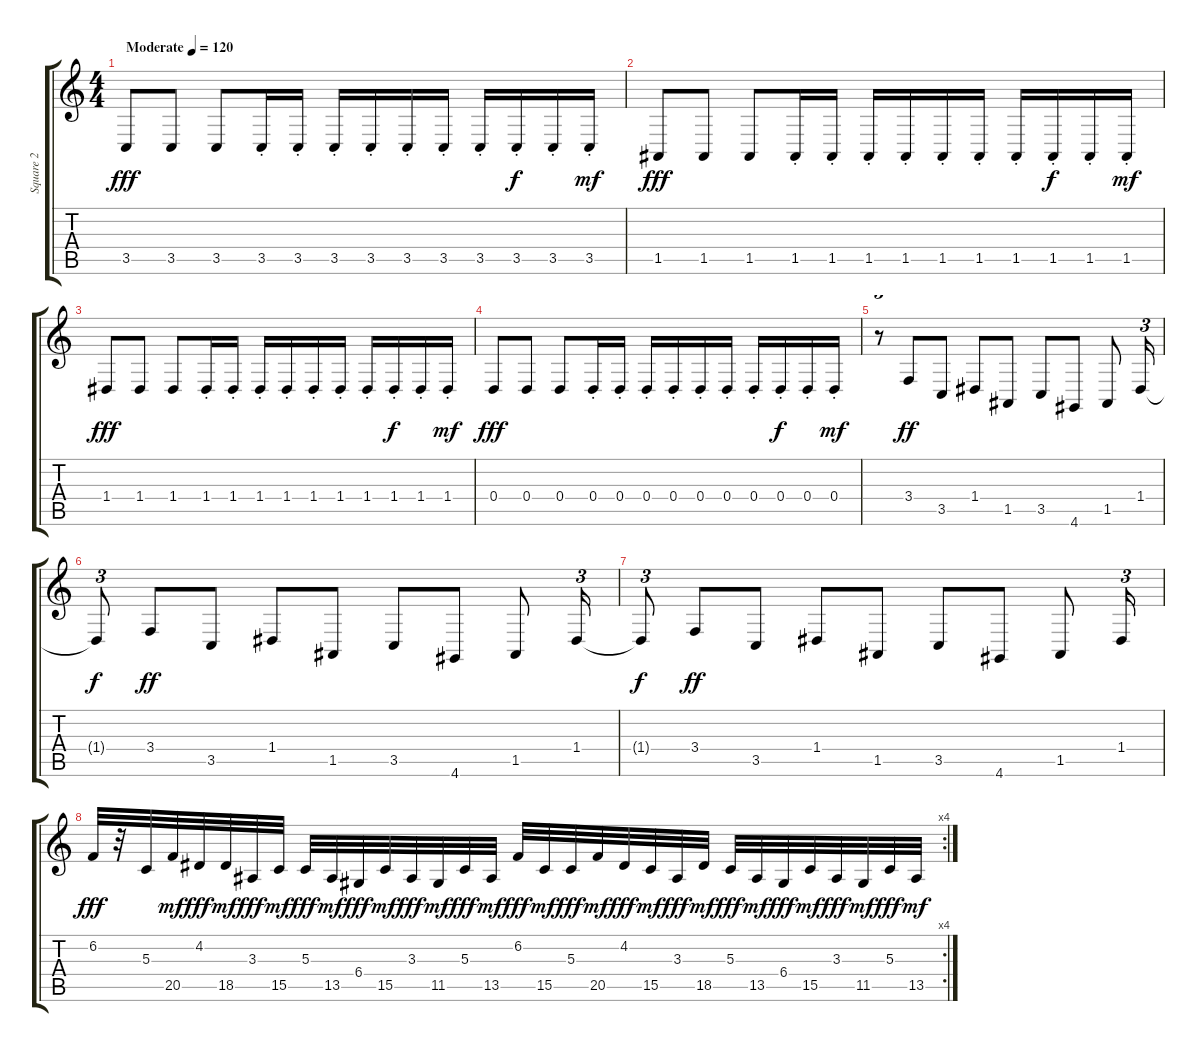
\track ("Square 2" "Square 2") {instrument lead1square}
\staff {score tabs}
\tuning (E4 B3 G3 D3 A2 E2) {hide}
\ts (4 4)
\tempo (120 "Moderate")
\clef g2
\ks c
3.5.8{dy fff instrument lead1square} 3.5.8 3.5.8 3.5{st}.16 3.5{st}.16 3.5{st}.16 3.5{st}.16 3.5{st}.16 3.5{st}.16 3.5{st}.16 3.5{st}.16{dy f} 3.5{st}.16 3.5{st}.16{dy mf} |
1.5.8{dy fff} 1.5.8 1.5.8 1.5{st}.16 1.5{st}.16 1.5{st}.16 1.5{st}.16 1.5{st}.16 1.5{st}.16 1.5{st}.16 1.5{st}.16{dy f} 1.5{st}.16 1.5{st}.16{dy mf} |
1.4.8{dy fff} 1.4.8 1.4.8 1.4{st}.16 1.4{st}.16 1.4{st}.16 1.4{st}.16 1.4{st}.16 1.4{st}.16 1.4{st}.16 1.4{st}.16{dy f} 1.4{st}.16 1.4{st}.16{dy mf} |
0.4.8{dy fff} 0.4.8 0.4.8 0.4{st}.16 0.4{st}.16 0.4{st}.16 0.4{st}.16 0.4{st}.16 0.4{st}.16 0.4{st}.16 0.4{st}.16{dy f} 0.4{st}.16 0.4{st}.16{dy mf} |
r.8{tu (3 2)} 3.4.8{dy ff} 3.5.8 1.4.8 1.5.8 3.5.8 4.6.8 1.5.8 1.4.16{tu (3 2)} |
1.4{t}.8{tu (3 2) dy f} 3.4.8{dy ff} 3.5.8 1.4.8 1.5.8 3.5.8 4.6.8 1.5.8 1.4.16{tu (3 2)} |
1.4{t}.8{tu (3 2) dy f} 3.4.8{dy ff} 3.5.8 1.4.8 1.5.8 3.5.8 4.6.8 1.5.8 1.4.16{tu (3 2)} |
\rc 4
6.2.32{dy fff} r.32 5.3.32 20.5.32{dy mf} 4.2.32{dy fff} 18.5.32{dy mf} 3.3.32{dy fff} 15.5.32{dy mf} 5.3.32{dy fff} 13.5.32{dy mf} 6.4.32{dy fff} 15.5.32{dy mf} 3.3.32{dy fff} 11.5.32{dy mf} 5.3.32{dy fff} 13.5.32{dy mf} 6.2.32{dy fff} 15.5.32{dy mf} 5.3.32{dy fff} 20.5.32{dy mf} 4.2.32{dy fff} 15.5.32{dy mf} 3.3.32{dy fff} 18.5.32{dy mf} 5.3.32{dy fff} 13.5.32{dy mf} 6.4.32{dy fff} 15.5.32{dy mf} 3.3.32{dy fff} 11.5.32{dy mf} 5.3.32{dy fff} 13.5.32{dy mf}
